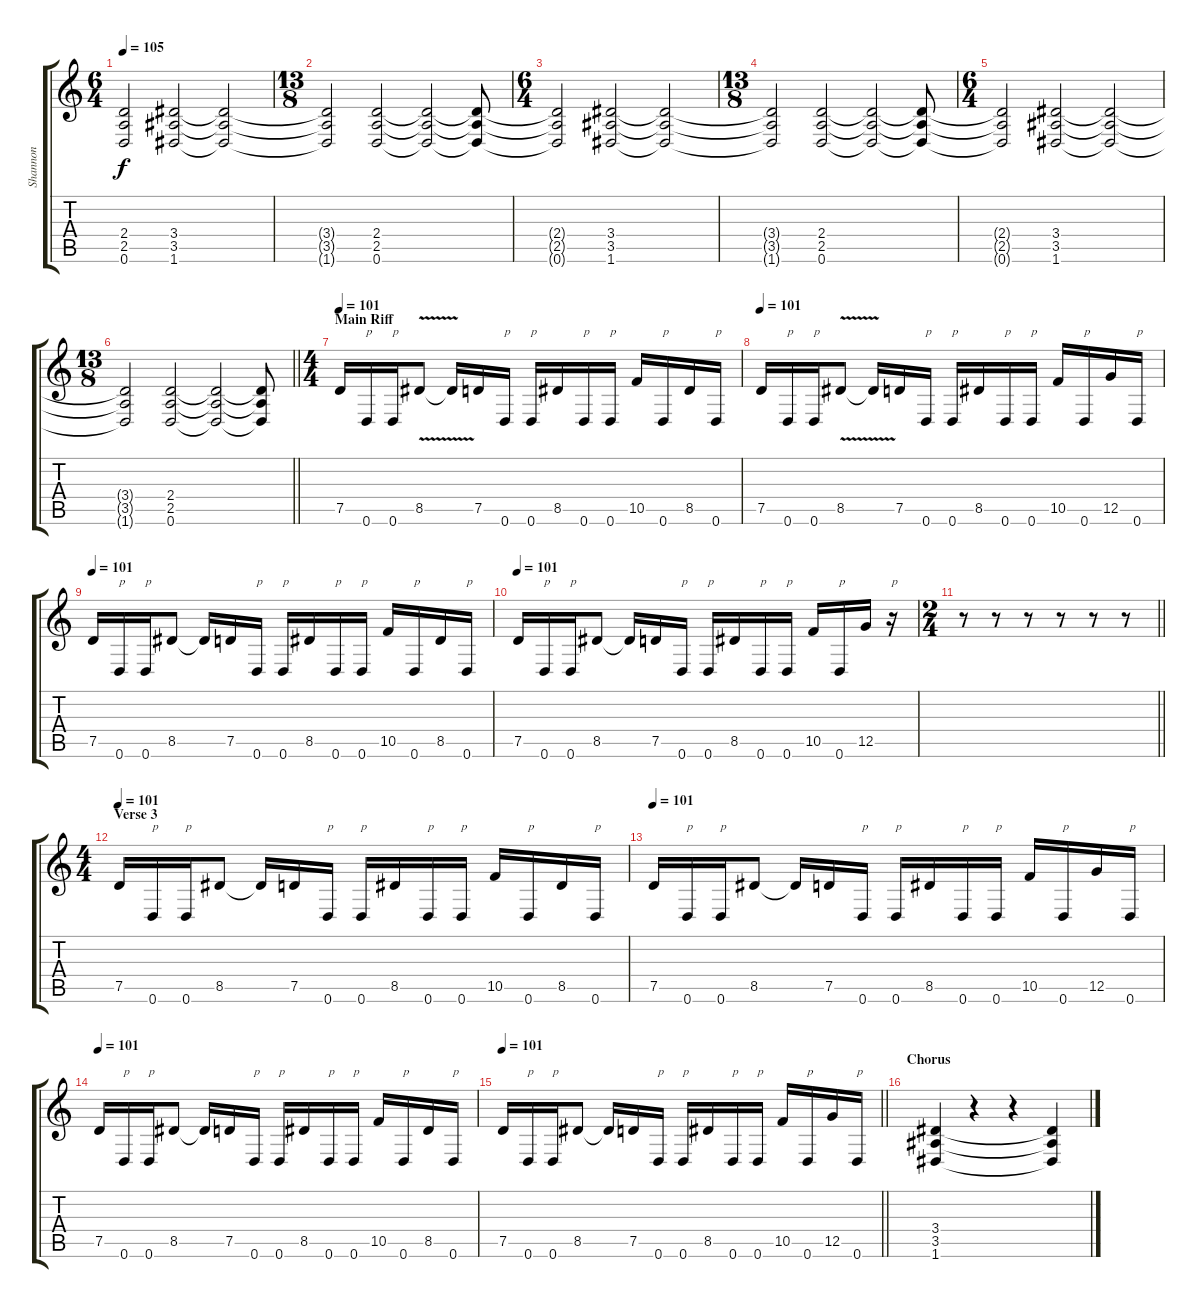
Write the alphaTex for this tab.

\track ("Shannon" "Shannon") {instrument overdrivenguitar}
\staff {score tabs}
\tuning (D4 A3 F3 C3 G2 D2) {hide}
\ts (6 4)
\tempo 105
\clef g2
\ks c
(2.4{t} 2.5{t} 0.6{t}).2{dy f} (3.4 3.5 1.6).2 (3.4{t} 3.5{t} 1.6{t}).2 |
\ts (13 8)
(3.4{t} 3.5{t} 1.6{t}).2 (2.4 2.5 0.6).2 (2.4{t} 2.5{t} 0.6{t}).2 (2.4{t} 2.5{t} 0.6{t}).8 |
\ts (6 4)
(2.4{t} 2.5{t} 0.6{t}).2 (3.4 3.5 1.6).2{volume 13 instrument distortionguitar} (3.4{t} 3.5{t} 1.6{t}).2 |
\ts (13 8)
(3.4{t} 3.5{t} 1.6{t}).2 (2.4 2.5 0.6).2 (2.4{t} 2.5{t} 0.6{t}).2 (2.4{t} 2.5{t} 0.6{t}).8 |
\ts (6 4)
(2.4{t} 2.5{t} 0.6{t}).2 (3.4 3.5 1.6).2{volume 13 instrument distortionguitar} (3.4{t} 3.5{t} 1.6{t}).2 |
\ts (13 8)
\barLineRight lightlight
(3.4{t} 3.5{t} 1.6{t}).2 (2.4 2.5 0.6).2 (2.4{t} 2.5{t} 0.6{t}).2 (2.4{t} 2.5{t} 0.6{t}).8 |
\ts (4 4)
\section ("" "Main Riff")
\tempo 101
7.5.16 0.6.16{txt "p"} 0.6.16{txt "p"} 8.5{v}.8 8.5{t}.16 7.5.16 0.6.16{txt "p"} 0.6.16{txt "p"} 8.5.16 0.6.16{txt "p"} 0.6.16{txt "p"} 10.5.16 0.6.16{txt "p"} 8.5.16 0.6.16{txt "p"} |
\tempo 101
7.5.16 0.6.16{txt "p"} 0.6.16{txt "p"} 8.5{v}.8 8.5{t}.16 7.5.16 0.6.16{txt "p"} 0.6.16{txt "p"} 8.5.16 0.6.16{txt "p"} 0.6.16{txt "p"} 10.5.16 0.6.16{txt "p"} 12.5.16 0.6.16{txt "p"} |
\tempo 101
7.5.16 0.6.16{txt "p"} 0.6.16{txt "p"} 8.5.8 8.5{t}.16 7.5.16 0.6.16{txt "p"} 0.6.16{txt "p"} 8.5.16 0.6.16{txt "p"} 0.6.16{txt "p"} 10.5.16 0.6.16{txt "p"} 8.5.16 0.6.16{txt "p"} |
\tempo 101
7.5.16 0.6.16{txt "p"} 0.6.16{txt "p"} 8.5.8 8.5{t}.16 7.5.16 0.6.16{txt "p"} 0.6.16{txt "p"} 8.5.16 0.6.16{txt "p"} 0.6.16{txt "p"} 10.5.16 0.6.16{txt "p"} 12.5.16 r.16{txt "p"} |
\ts (2 4)
\barLineRight lightlight
r.8 r.8 r.8 r.8 r.8 r.8 |
\ts (4 4)
\section ("" "Verse 3")
\tempo 101
7.5.16 0.6.16{txt "p"} 0.6.16{txt "p"} 8.5.8 8.5{t}.16 7.5.16 0.6.16{txt "p"} 0.6.16{txt "p"} 8.5.16 0.6.16{txt "p"} 0.6.16{txt "p"} 10.5.16 0.6.16{txt "p"} 8.5.16 0.6.16{txt "p"} |
\tempo 101
7.5.16 0.6.16{txt "p"} 0.6.16{txt "p"} 8.5.8 8.5{t}.16 7.5.16 0.6.16{txt "p"} 0.6.16{txt "p"} 8.5.16 0.6.16{txt "p"} 0.6.16{txt "p"} 10.5.16 0.6.16{txt "p"} 12.5.16 0.6.16{txt "p"} |
\tempo 101
7.5.16 0.6.16{txt "p"} 0.6.16{txt "p"} 8.5.8 8.5{t}.16 7.5.16 0.6.16{txt "p"} 0.6.16{txt "p"} 8.5.16 0.6.16{txt "p"} 0.6.16{txt "p"} 10.5.16 0.6.16{txt "p"} 8.5.16 0.6.16{txt "p"} |
\tempo 101
\barLineRight lightlight
7.5.16 0.6.16{txt "p"} 0.6.16{txt "p"} 8.5.8 8.5{t}.16 7.5.16 0.6.16{txt "p"} 0.6.16{txt "p"} 8.5.16 0.6.16{txt "p"} 0.6.16{txt "p"} 10.5.16 0.6.16{txt "p"} 12.5.16 0.6.16{txt "p"} |
\section ("" "Chorus")
(3.4 3.5 1.6).4 r.4 r.4 (3.4{t} 3.5{t} 1.6{t}).4
